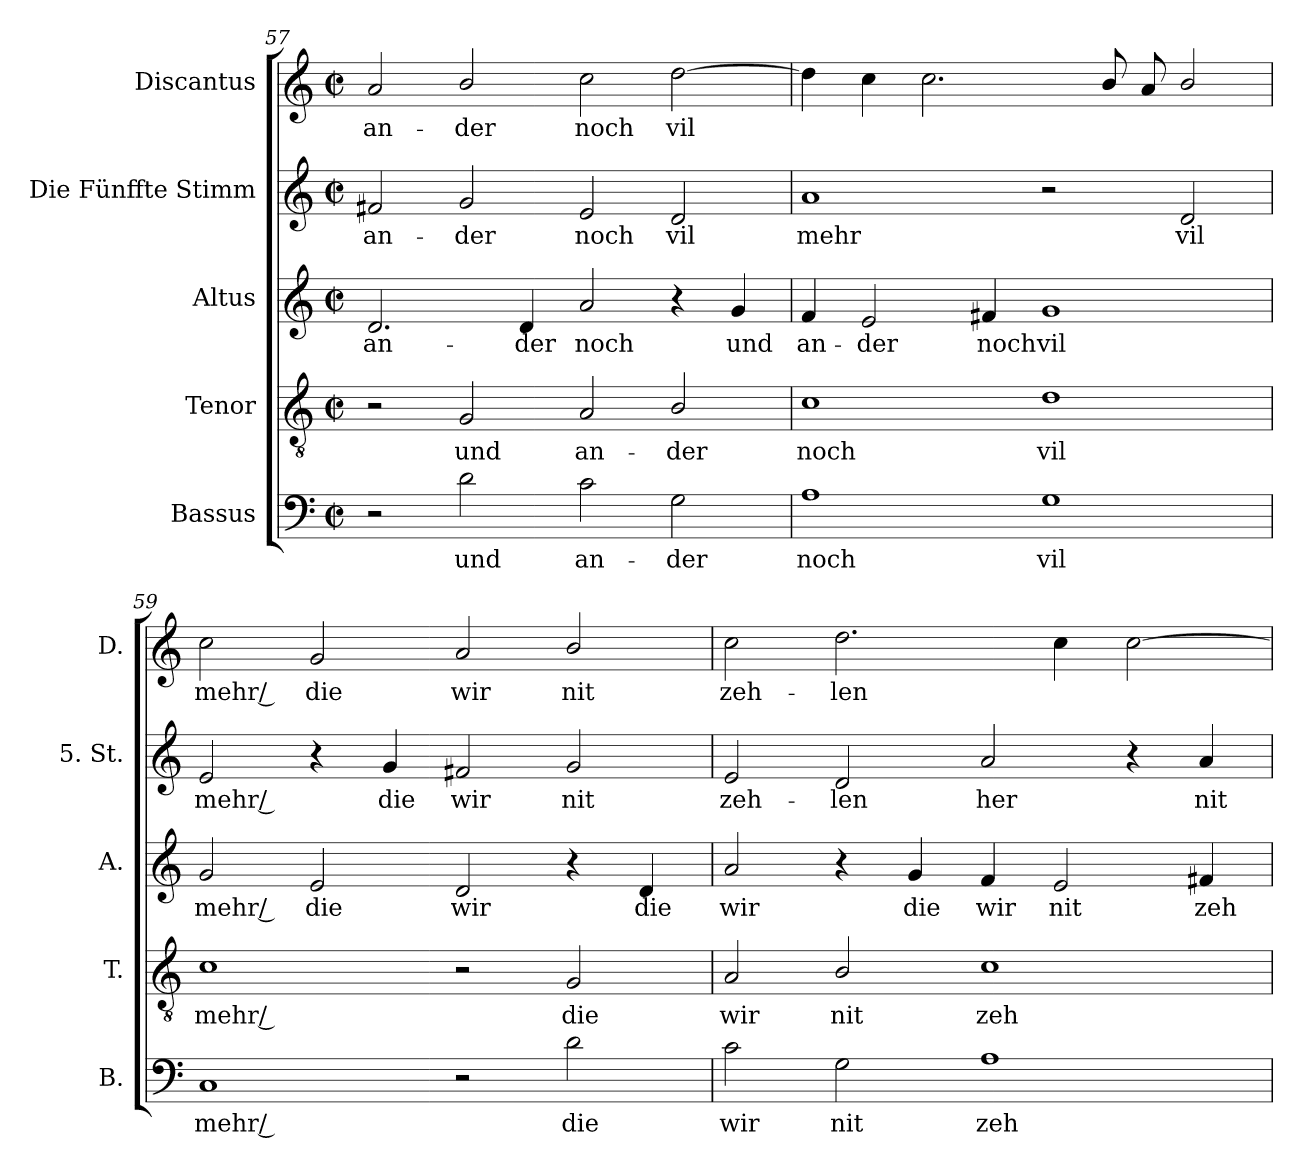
**kern	**text	**kern	**text	**kern	**text	**kern	**text	**kern	**text
*part5	*part5	*part4	*part4	*part3	*part3	*part2	*part2	*part1	*part1
*staff5	*staff5	*staff4	*staff4	*staff3	*staff3	*staff2	*staff2	*staff1	*staff1
*I"Bassus	*	*I"Tenor	*	*I"Altus	*	*I"Die Fünffte Stimm	*	*I"Discantus	*
*I'B.	*	*I'T.	*	*I'A.	*	*I'5. St.	*	*I'D.	*
!!LO:LB:g=z
*clefF4	*	*clefGv2	*	*clefG2	*	*clefG2	*	*clefG2	*
*	*	*ITrd7c12	*	*	*	*	*	*	*
*k[]	*	*k[]	*	*k[]	*	*k[]	*	*k[]	*
*C:	*	*C:	*	*C:	*	*C:	*	*C:	*
*M2/2	*	*M2/2	*	*M2/2	*	*M2/2	*	*M2/2	*
*met(c|)	*	*met(c|)	*	*met(c|)	*	*met(c|)	*	*met(c|)	*
=57	=57	=57	=57	=57	=57	=57	=57	=57	=57
!	!	!	!	!	!LO:LY:b:color=#000000	!	!	!	!
!	!	!	!	!	!	!	!LO:LY:b:color=#000000	!	!
!	!	!	!	!	!	!	!	!	!LO:LY:b:color=#000000
2r	.	2r	.	2.di/	an-	2f#Xi/	an-	2ai/	an-
!	!LO:LY:b:color=#000000	!	!	!	!	!	!	!	!
!	!	!	!LO:LY:b:color=#000000	!	!	!	!	!	!
!	!	!	!	!	!	!	!LO:LY:b:color=#000000	!	!
!	!	!	!	!	!	!	!	!	!LO:LY:b:color=#000000
2di\	und	2GGi/	und	.	.	2gi/	-der	2bi/	-der
!	!	!	!	!	!LO:LY:b:color=#000000	!	!	!	!
.	.	.	.	4di/	-der	.	.	.	.
!	!LO:LY:b:color=#000000	!	!	!	!	!	!	!	!
!	!	!	!LO:LY:b:color=#000000	!	!	!	!	!	!
!	!	!	!	!	!LO:LY:b:color=#000000	!	!	!	!
!	!	!	!	!	!	!	!LO:LY:b:color=#000000	!	!
!	!	!	!	!	!	!	!	!	!LO:LY:b:color=#000000
2ci\	an-	2AAi/	an-	2ai/	noch	2ei/	noch	2cci\	noch
!	!LO:LY:b:color=#000000	!	!	!	!	!	!	!	!
!	!	!	!LO:LY:b:color=#000000	!	!	!	!	!	!
!	!	!	!	!	!	!	!LO:LY:b:color=#000000	!	!
!	!	!	!	!	!	!	!	!	!LO:LY:b:color=#000000
2Gi\	-der	2BBi/	-der	4r	.	2di/	vil	[2ddi\	vil
!	!	!	!	!	!LO:LY:b:color=#000000	!	!	!	!
.	.	.	.	4gi/	und	.	.	.	.
=58	=58	=58	=58	=58	=58	=58	=58	=58	=58
!	!LO:LY:b:color=#000000	!	!	!	!	!	!	!	!
!	!	!	!LO:LY:b:color=#000000	!	!	!	!	!	!
!	!	!	!	!	!LO:LY:b:color=#000000	!	!	!	!
!	!	!	!	!	!	!	!LO:LY:b:color=#000000	!	!
1Ai	noch	1Ci	noch	4fi/	an-	1ai	mehr	4ddi\]	.
!	!	!	!	!	!LO:LY:b:color=#000000	!	!	!	!
.	.	.	.	2ei/	-der	.	.	4cci\	.
.	.	.	.	.	.	.	.	2.cci\	.
!	!	!	!	!	!LO:LY:b:color=#000000	!	!	!	!
.	.	.	.	4f#i/	noch	.	.	.	.
!	!LO:LY:b:color=#000000	!	!	!	!	!	!	!	!
!	!	!	!LO:LY:b:color=#000000	!	!	!	!	!	!
!	!	!	!	!	!LO:LY:b:color=#000000	!	!	!	!
1Gi	vil	1Di	vil	1gi	vil	2r	.	.	.
.	.	.	.	.	.	.	.	8bi/	.
.	.	.	.	.	.	.	.	8ai/	.
!	!	!	!	!	!	!	!LO:LY:b:color=#000000	!	!
.	.	.	.	.	.	2di/	vil	2bi/	.
=59	=59	=59	=59	=59	=59	=59	=59	=59	=59
!	!LO:LY:b:color=#000000	!	!	!	!	!	!	!	!
!	!	!	!LO:LY:b:color=#000000	!	!	!	!	!	!
!	!	!	!	!	!LO:LY:b:color=#000000	!	!	!	!
!	!	!	!	!	!	!	!LO:LY:b:color=#000000	!	!
!	!	!	!	!	!	!	!	!	!LO:LY:b:color=#000000
1Ci	mehr /	1Ci	mehr /	2gi/	mehr /	2ei/	mehr /	2cci\	mehr /
!	!	!	!	!	!LO:LY:b:color=#000000	!	!	!	!
!	!	!	!	!	!	!	!	!	!LO:LY:b:color=#000000
.	.	.	.	2ei/	die	4r	.	2gi/	die
!	!	!	!	!	!	!	!LO:LY:b:color=#000000	!	!
.	.	.	.	.	.	4gi/	die	.	.
!	!	!	!	!	!LO:LY:b:color=#000000	!	!	!	!
!	!	!	!	!	!	!	!LO:LY:b:color=#000000	!	!
!	!	!	!	!	!	!	!	!	!LO:LY:b:color=#000000
2r	.	2r	.	2di/	wir	2f#Xi/	wir	2ai/	wir
!	!LO:LY:b:color=#000000	!	!	!	!	!	!	!	!
!	!	!	!LO:LY:b:color=#000000	!	!	!	!	!	!
!	!	!	!	!	!	!	!LO:LY:b:color=#000000	!	!
!	!	!	!	!	!	!	!	!	!LO:LY:b:color=#000000
2di\	die	2GGi/	die	4r	.	2gi/	nit	2bi/	nit
!	!	!	!	!	!LO:LY:b:color=#000000	!	!	!	!
.	.	.	.	4di/	die	.	.	.	.
!!LO:PB:g=z
=60	=60	=60	=60	=60	=60	=60	=60	=60	=60
!	!LO:LY:b:color=#000000	!	!	!	!	!	!	!	!
!	!	!	!LO:LY:b:color=#000000	!	!	!	!	!	!
!	!	!	!	!	!LO:LY:b:color=#000000	!	!	!	!
!	!	!	!	!	!	!	!LO:LY:b:color=#000000	!	!
!	!	!	!	!	!	!	!	!	!LO:LY:b:color=#000000
2ci\	wir	2AAi/	wir	2ai/	wir	2ei/	zeh-	2cci\	zeh-
!	!LO:LY:b:color=#000000	!	!	!	!	!	!	!	!
!	!	!	!LO:LY:b:color=#000000	!	!	!	!	!	!
!	!	!	!	!	!	!	!LO:LY:b:color=#000000	!	!
!	!	!	!	!	!	!	!	!	!LO:LY:b:color=#000000
2Gi\	nit	2BBi/	nit	4r	.	2di/	-len	2.ddi\	-len
!	!	!	!	!	!LO:LY:b:color=#000000	!	!	!	!
.	.	.	.	4gi/	die	.	.	.	.
!	!LO:LY:b:color=#000000	!	!	!	!	!	!	!	!
!	!	!	!LO:LY:b:color=#000000	!	!	!	!	!	!
!	!	!	!	!	!LO:LY:b:color=#000000	!	!	!	!
!	!	!	!	!	!	!	!LO:LY:b:color=#000000	!	!
1Ai	zeh-	1Ci	zeh-	4fi/	wir	2ai/	her	.	.
!	!	!	!	!	!LO:LY:b:color=#000000	!	!	!	!
.	.	.	.	2ei/	nit	.	.	4cci\	.
.	.	.	.	.	.	4r	.	[2cci\	.
!	!	!	!	!	!LO:LY:b:color=#000000	!	!	!	!
!	!	!	!	!	!	!	!LO:LY:b:color=#000000	!	!
.	.	.	.	4f#i/	zeh-	4ai/	nit	.	.
=	=	=	=	=	=	=	=	=	=
*-	*-	*-	*-	*-	*-	*-	*-	*-	*-
